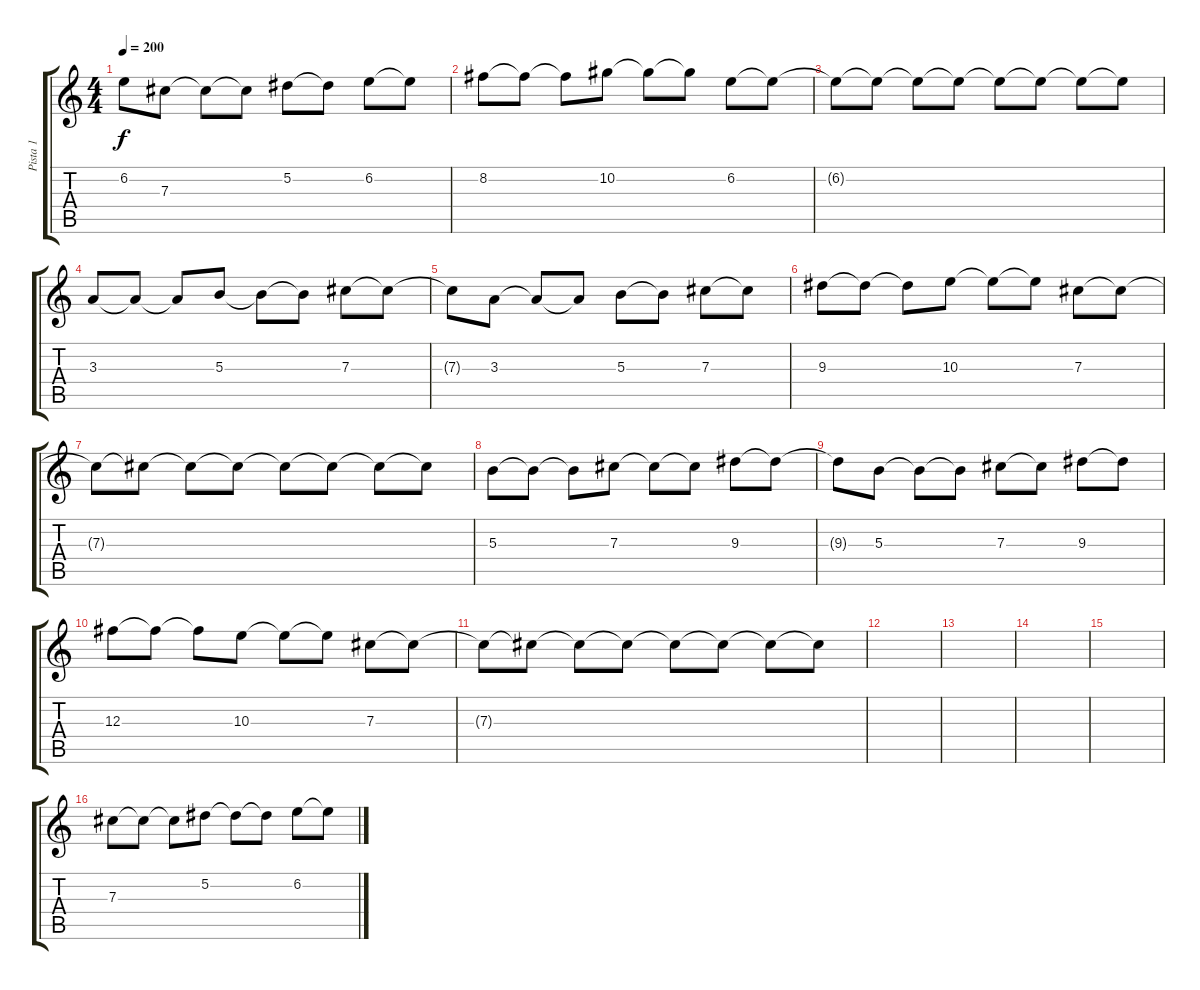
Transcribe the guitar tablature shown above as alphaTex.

\track ("Pista 1" "Pista 1") {instrument distortionguitar}
\staff {score tabs}
\tuning (Eb4 Bb3 Gb3 Db3 Ab2 Eb2) {hide}
\ts (4 4)
\tempo 200
\clef g2
\ks c
6.2{t}.8{dy f} 7.3.8 7.3{t}.8 7.3{t}.8 5.2.8 5.2{t}.8 6.2.8 6.2{t}.8 |
8.2.8 8.2{t}.8 8.2{t}.8 10.2.8 10.2{t}.8 10.2{t}.8 6.2.8 6.2{t}.8 |
6.2{t}.8 6.2{t}.8 6.2{t}.8 6.2{t}.8 6.2{t}.8 6.2{t}.8 6.2{t}.8 6.2{t}.8 |
3.3.8 3.3{t}.8 3.3{t}.8 5.3.8 5.3{t}.8 5.3{t}.8 7.3.8 7.3{t}.8 |
7.3{t}.8 3.3.8 3.3{t}.8 3.3{t}.8 5.3.8 5.3{t}.8 7.3.8 7.3{t}.8 |
9.3.8 9.3{t}.8 9.3{t}.8 10.3.8 10.3{t}.8 10.3{t}.8 7.3.8 7.3{t}.8 |
7.3{t}.8 7.3{t}.8 7.3{t}.8 7.3{t}.8 7.3{t}.8 7.3{t}.8 7.3{t}.8 7.3{t}.8 |
5.3.8 5.3{t}.8 5.3{t}.8 7.3.8 7.3{t}.8 7.3{t}.8 9.3.8 9.3{t}.8 |
9.3{t}.8 5.3.8 5.3{t}.8 5.3{t}.8 7.3.8 7.3{t}.8 9.3.8 9.3{t}.8 |
12.3.8 12.3{t}.8 12.3{t}.8 10.3.8 10.3{t}.8 10.3{t}.8 7.3.8 7.3{t}.8 |
7.3{t}.8 7.3{t}.8 7.3{t}.8 7.3{t}.8 7.3{t}.8 7.3{t}.8 7.3{t}.8 7.3{t}.8 |
|
|
|
|
7.3.8 7.3{t}.8 7.3{t}.8 5.2.8 5.2{t}.8 5.2{t}.8 6.2.8 6.2{t}.8
